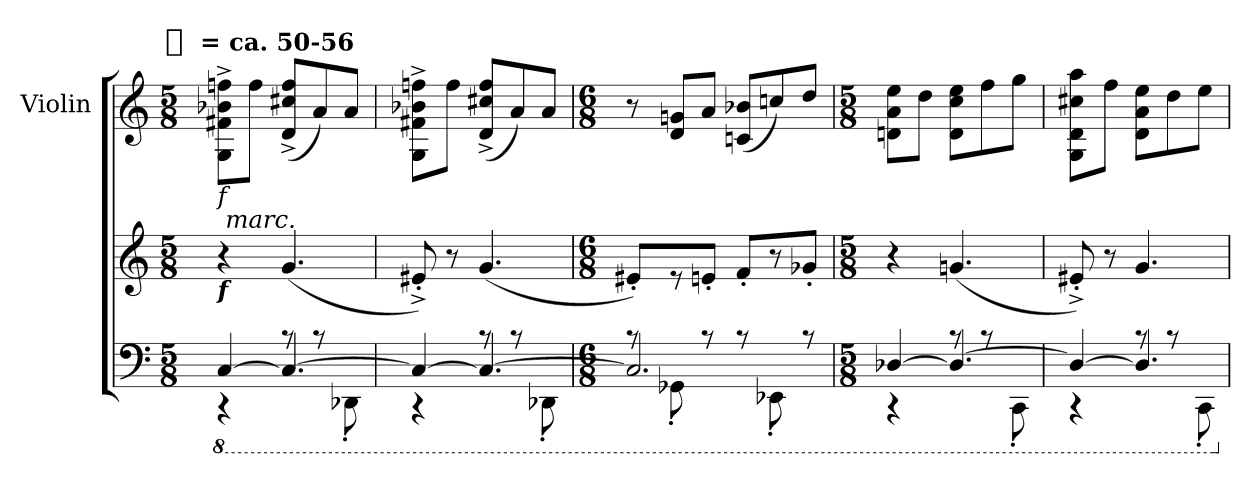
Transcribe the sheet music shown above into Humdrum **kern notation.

**kern	**kern	**kern
*part2	*part2	*part1
*staff3	*staff2	*staff1
*	*	*I"Violin
*	*	*I'Vln.
*clefF4	*clefG2	*clefG2
*k[]	*k[]	*k[]
!!LO:TX:omd:t=[quarter]  = ca. 50-56
*M5/8	*M5/8	*M5/8
*MM120	*MM120	*MM120
*8ba	*	*
=1	=1	=1
*^	*	*
!	!	!	!LO:TX:b:i:t=f\n marc.
!	!	!LO:TX:b:Bi:t=f	!
[4CC/	4r	4r	8G^\ 8f#X^\ 8b-X^\ 8ffn^\L
.	.	.	8ff\J
4.CC/_	8rBB	(<4.g/	(<8d^/ 8cc#X^/ 8ff^/L
.	8rBB	.	8a/)
.	8DDD-X'\	.	8a/J
=2	=2	=2	=2
4CC/_	4r	8e#X'^/)	8G^\ 8f#X^\ 8b-X^\ 8ffn^\L
.	.	8r	8ff\J
4.CC/_	8rBB	(<4.g/	(<8d^/ 8cc#X^/ 8ff^/L
.	8rBB	.	8a/)
.	8DDD-X'\	.	8a/J
=3	=3	=3	=3
*M6/8	*	*M6/8	*M6/8
2.CC/]	8rBB	8e#X'/L)	8r
.	8GGG-X'\	8r	8d/ 8gni/L
.	8rBB	8en'/J	8a/J
.	8rBB	8f'/L	(<8cn/ 8b-X/L
.	8EEE-X'\	8r	8ccn/)
.	8rBB	8g-X'/J	8dd/J
=4	=4	=4	=4
*M5/8	*	*M5/8	*M5/8
[4DD-X/	4r	4r	8dni\ 8a\ 8ee\L
.	.	.	8dd\J
4.DD-/_	8rBB	(<4.gn/	8d\ 8cc\ 8ee\L
.	8rBB	.	8ff\
.	8CCC'\	.	8gg\J
=5	=5	=5	=5
4DD-/_	4r	8e#X'^/)	8G\ 8d\ 8cc#X\ 8aa\L
.	.	8r	8ff\J
4.DD-/]	8rBB	4.g/	8d\ 8a\ 8ee\L
.	8rBB	.	8dd\
.	8CCC'\	.	8ee\J
*X8ba	*	*	*
*v	*v	*	*
=	=	=
*-	*-	*-
